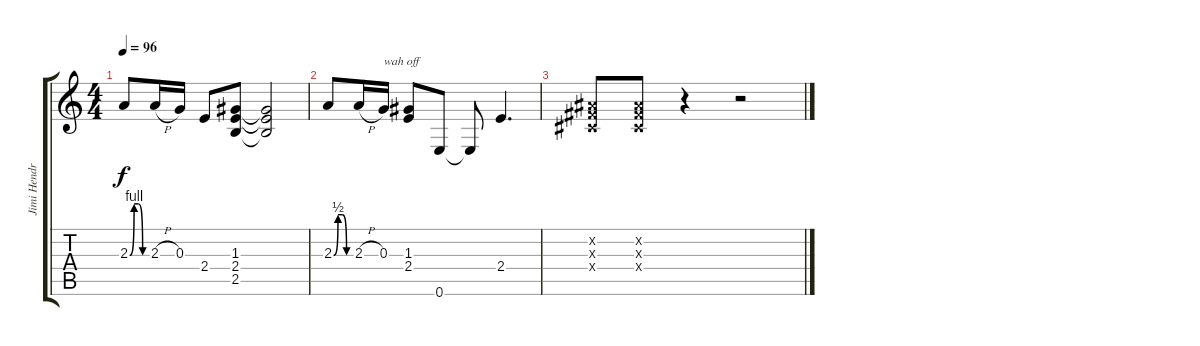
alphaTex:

\track ("Jimi Hendrix" "Jimi Hendr") {instrument distortionguitar}
\staff {score tabs}
\tuning (E4 B3 G3 D3 A2 E2) {hide}
\ts (4 4)
\tempo 96
\clef g2
\ks c
2.3{be (custom 0 0 15 4 30 4 45 0 60 0)}.8{dy f} 2.3{h}.16 0.3.16 2.4.8 (1.3 2.4 2.5).8 (1.3{t} 2.4{t} 2.5{t}).2 |
2.3{be (custom 0 0 15 2 30 2 45 0 60 0)}.8 2.3{h}.16 0.3.16{txt "wah off"} (1.3 2.4).8 0.6.8 0.6{t}.8 2.4.4{d} |
(-1.2{x} -1.3{x} -1.4{x}).8 (-1.2{x} -1.3{x} -1.4{x}).8 r.4 r.2
